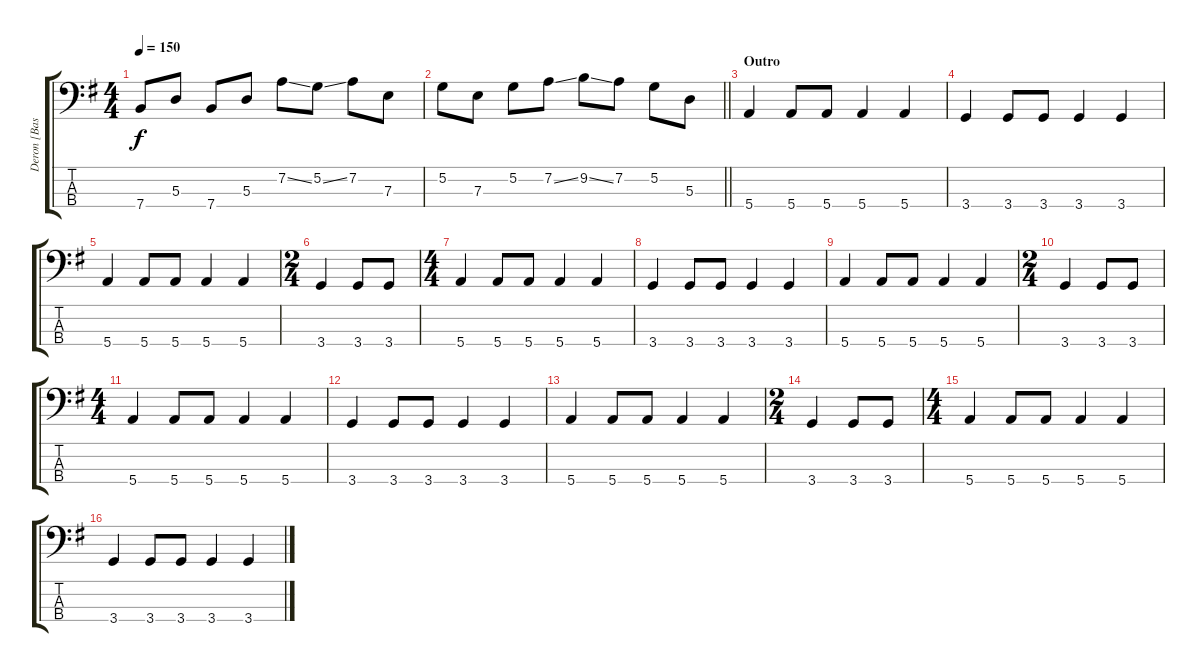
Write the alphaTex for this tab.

\track ("Deron [Bass]" "Deron [Bas") {instrument electricbasspick}
\staff {score tabs}
\tuning (G2 D2 A1 E1) {hide}
\ts (4 4)
\tempo 150
\clef f4
\ks g
7.4.8{dy f} 5.3.8 7.4.8 5.3.8 7.2{ss}.8 5.2{ss}.8 7.2.8 7.3.8 |
\barLineRight lightlight
5.2.8 7.3.8 5.2.8 7.2{ss}.8 9.2{ss}.8 7.2.8 5.2.8 5.3.8 |
\section ("" "Outro")
5.4.4 5.4.8 5.4.8 5.4.4 5.4.4 |
3.4.4 3.4.8 3.4.8 3.4.4 3.4.4 |
5.4.4 5.4.8 5.4.8 5.4.4 5.4.4 |
\ts (2 4)
3.4.4 3.4.8 3.4.8 |
\ts (4 4)
5.4.4 5.4.8 5.4.8 5.4.4 5.4.4 |
3.4.4 3.4.8 3.4.8 3.4.4 3.4.4 |
5.4.4 5.4.8 5.4.8 5.4.4 5.4.4 |
\ts (2 4)
3.4.4 3.4.8 3.4.8 |
\ts (4 4)
5.4.4 5.4.8 5.4.8 5.4.4 5.4.4 |
3.4.4 3.4.8 3.4.8 3.4.4 3.4.4 |
5.4.4 5.4.8 5.4.8 5.4.4 5.4.4 |
\ts (2 4)
3.4.4 3.4.8 3.4.8 |
\ts (4 4)
5.4.4 5.4.8 5.4.8 5.4.4 5.4.4 |
3.4.4 3.4.8 3.4.8 3.4.4 3.4.4
